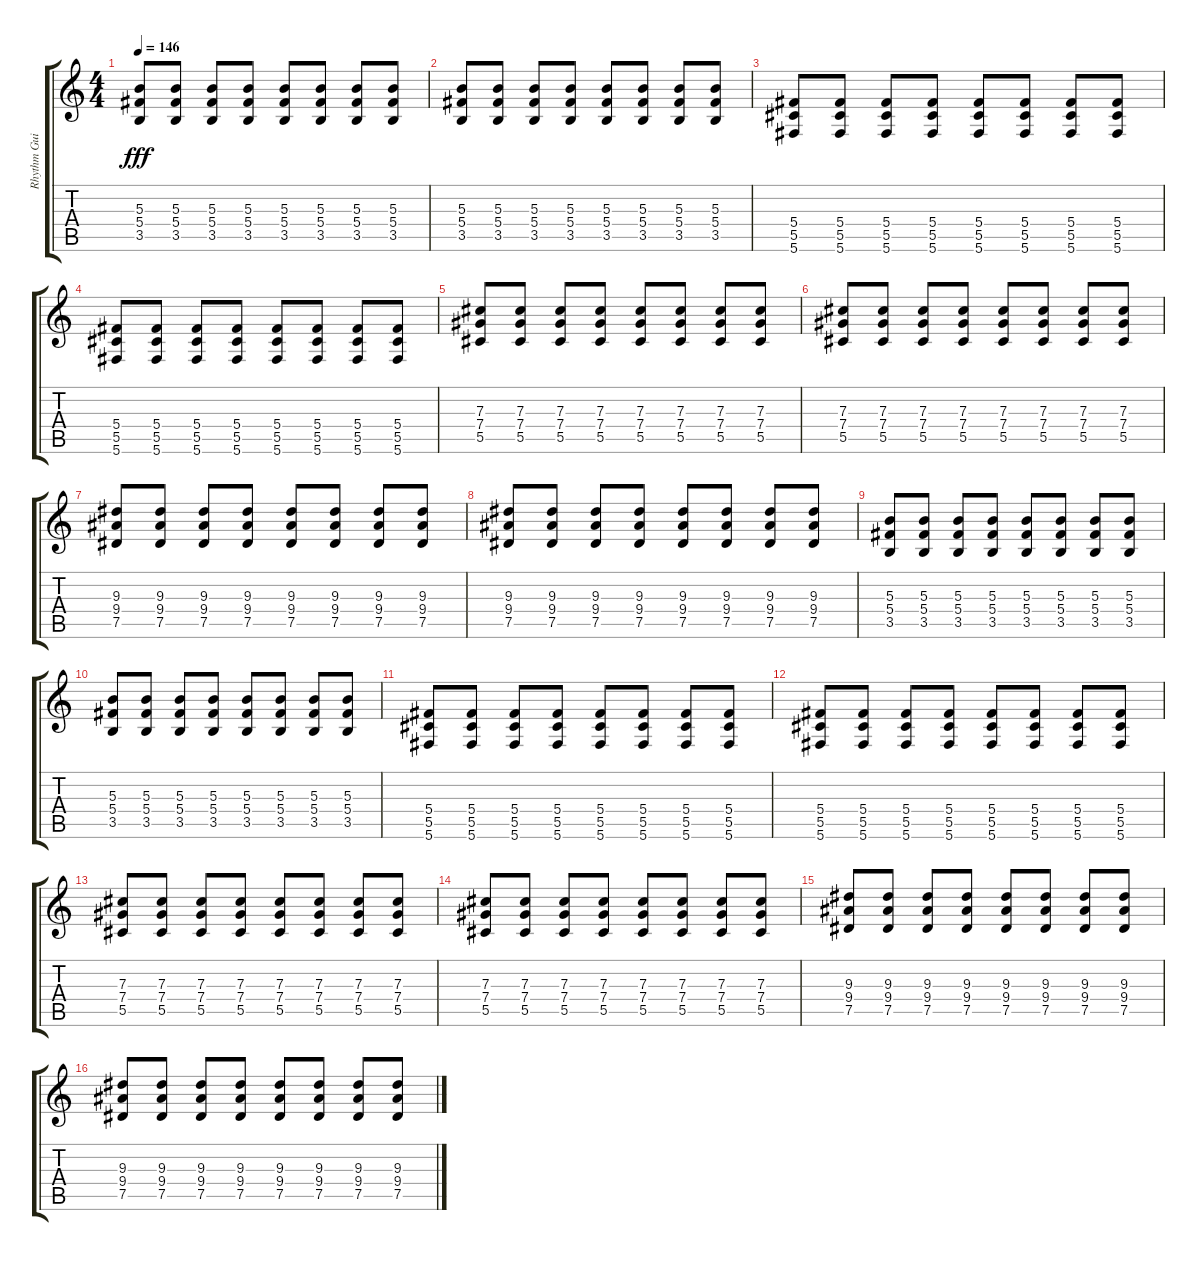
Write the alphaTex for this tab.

\track ("Rhythm Guitar" "Rhythm Gui") {instrument electricguitarclean}
\staff {score tabs}
\tuning (Eb4 Bb3 Gb3 Db3 Ab2 Db2) {hide}
\ts (4 4)
\tempo 146
\clef g2
\ks c
(5.3 5.4 3.5).8{dy fff} (5.3 5.4 3.5).8 (5.3 5.4 3.5).8 (5.3 5.4 3.5).8 (5.3 5.4 3.5).8 (5.3 5.4 3.5).8 (5.3 5.4 3.5).8 (5.3 5.4 3.5).8 |
(5.3 5.4 3.5).8 (5.3 5.4 3.5).8 (5.3 5.4 3.5).8 (5.3 5.4 3.5).8 (5.3 5.4 3.5).8 (5.3 5.4 3.5).8 (5.3 5.4 3.5).8 (5.3 5.4 3.5).8 |
(5.4 5.5 5.6).8 (5.4 5.5 5.6).8 (5.4 5.5 5.6).8 (5.4 5.5 5.6).8 (5.4 5.5 5.6).8 (5.4 5.5 5.6).8 (5.4 5.5 5.6).8 (5.4 5.5 5.6).8 |
(5.4 5.5 5.6).8 (5.4 5.5 5.6).8 (5.4 5.5 5.6).8 (5.4 5.5 5.6).8 (5.4 5.5 5.6).8 (5.4 5.5 5.6).8 (5.4 5.5 5.6).8 (5.4 5.5 5.6).8 |
(7.3 7.4 5.5).8 (7.3 7.4 5.5).8 (7.3 7.4 5.5).8 (7.3 7.4 5.5).8 (7.3 7.4 5.5).8 (7.3 7.4 5.5).8 (7.3 7.4 5.5).8 (7.3 7.4 5.5).8 |
(7.3 7.4 5.5).8 (7.3 7.4 5.5).8 (7.3 7.4 5.5).8 (7.3 7.4 5.5).8 (7.3 7.4 5.5).8 (7.3 7.4 5.5).8 (7.3 7.4 5.5).8 (7.3 7.4 5.5).8 |
(9.3 9.4 7.5).8 (9.3 9.4 7.5).8 (9.3 9.4 7.5).8 (9.3 9.4 7.5).8 (9.3 9.4 7.5).8 (9.3 9.4 7.5).8 (9.3 9.4 7.5).8 (9.3 9.4 7.5).8 |
(9.3 9.4 7.5).8 (9.3 9.4 7.5).8 (9.3 9.4 7.5).8 (9.3 9.4 7.5).8 (9.3 9.4 7.5).8 (9.3 9.4 7.5).8 (9.3 9.4 7.5).8 (9.3 9.4 7.5).8 |
(5.3 5.4 3.5).8 (5.3 5.4 3.5).8 (5.3 5.4 3.5).8 (5.3 5.4 3.5).8 (5.3 5.4 3.5).8 (5.3 5.4 3.5).8 (5.3 5.4 3.5).8 (5.3 5.4 3.5).8 |
(5.3 5.4 3.5).8 (5.3 5.4 3.5).8 (5.3 5.4 3.5).8 (5.3 5.4 3.5).8 (5.3 5.4 3.5).8 (5.3 5.4 3.5).8 (5.3 5.4 3.5).8 (5.3 5.4 3.5).8 |
(5.4 5.5 5.6).8 (5.4 5.5 5.6).8 (5.4 5.5 5.6).8 (5.4 5.5 5.6).8 (5.4 5.5 5.6).8 (5.4 5.5 5.6).8 (5.4 5.5 5.6).8 (5.4 5.5 5.6).8 |
(5.4 5.5 5.6).8 (5.4 5.5 5.6).8 (5.4 5.5 5.6).8 (5.4 5.5 5.6).8 (5.4 5.5 5.6).8 (5.4 5.5 5.6).8 (5.4 5.5 5.6).8 (5.4 5.5 5.6).8 |
(7.3 7.4 5.5).8 (7.3 7.4 5.5).8 (7.3 7.4 5.5).8 (7.3 7.4 5.5).8 (7.3 7.4 5.5).8 (7.3 7.4 5.5).8 (7.3 7.4 5.5).8 (7.3 7.4 5.5).8 |
(7.3 7.4 5.5).8 (7.3 7.4 5.5).8 (7.3 7.4 5.5).8 (7.3 7.4 5.5).8 (7.3 7.4 5.5).8 (7.3 7.4 5.5).8 (7.3 7.4 5.5).8 (7.3 7.4 5.5).8 |
(9.3 9.4 7.5).8 (9.3 9.4 7.5).8 (9.3 9.4 7.5).8 (9.3 9.4 7.5).8 (9.3 9.4 7.5).8 (9.3 9.4 7.5).8 (9.3 9.4 7.5).8 (9.3 9.4 7.5).8 |
(9.3 9.4 7.5).8 (9.3 9.4 7.5).8 (9.3 9.4 7.5).8 (9.3 9.4 7.5).8 (9.3 9.4 7.5).8 (9.3 9.4 7.5).8 (9.3 9.4 7.5).8 (9.3 9.4 7.5).8
